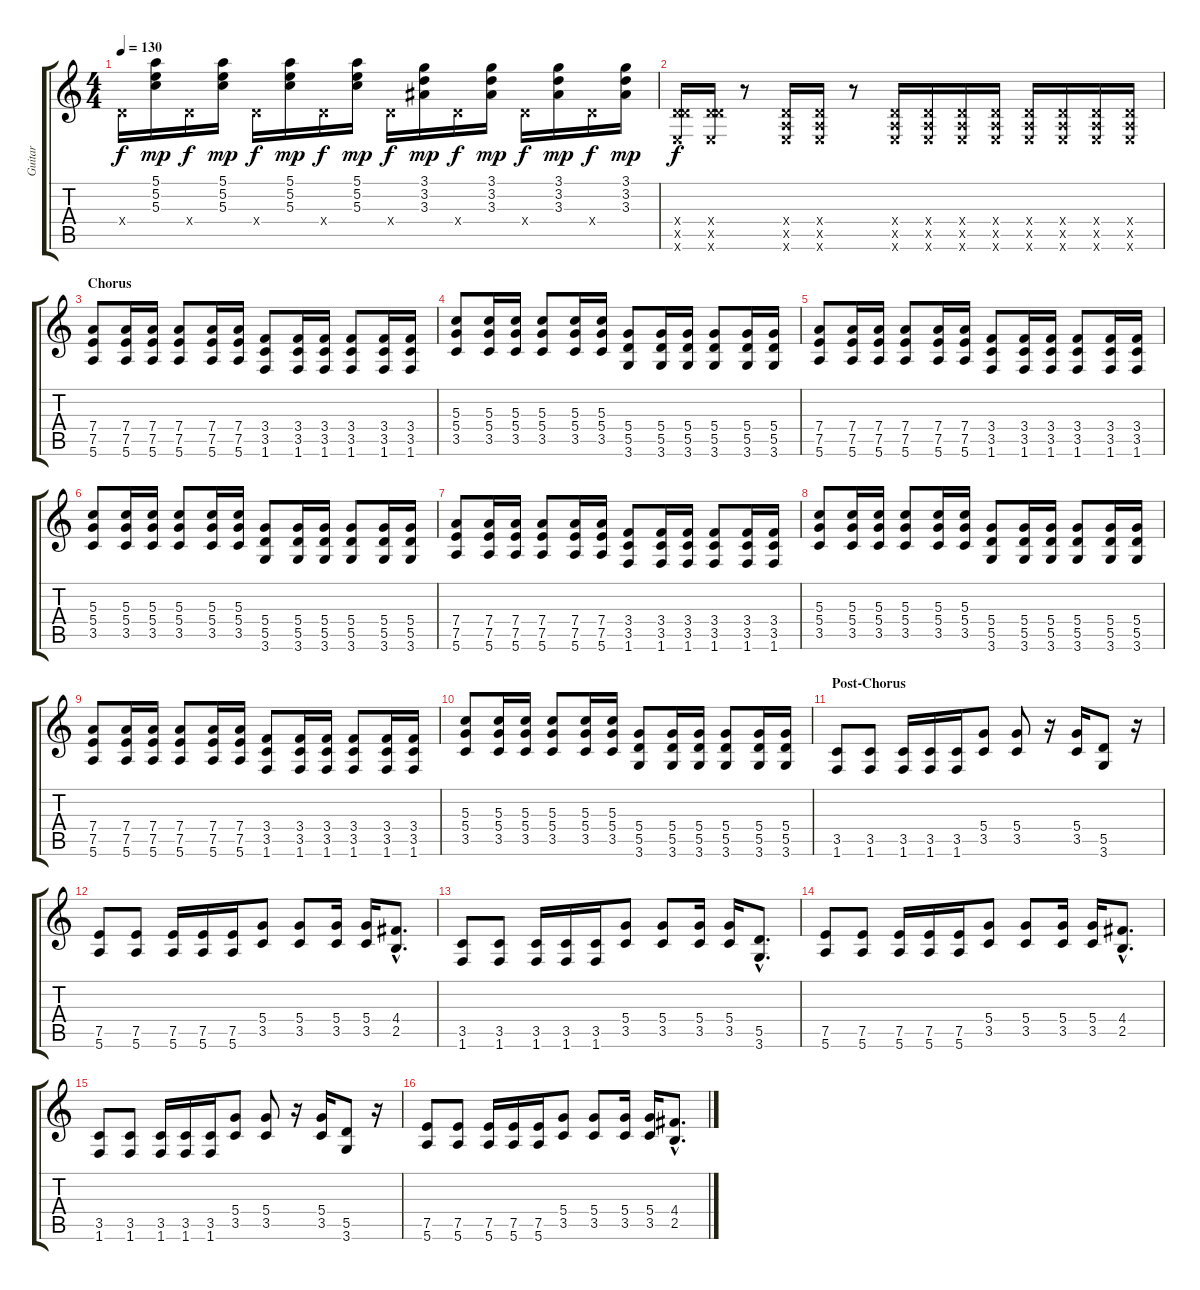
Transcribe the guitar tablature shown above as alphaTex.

\track ("Guitar" "Guitar") {instrument distortionguitar}
\staff {score tabs}
\tuning (E4 B3 G3 D3 A2 E2) {hide}
\ts (4 4)
\tempo 130
\clef g2
\ks c
0.4{x}.16{dy f} (5.1 5.2 5.3).16{dy mp} 0.4{x}.16{dy f} (5.1 5.2 5.3).16{dy mp} 0.4{x}.16{dy f} (5.1 5.2 5.3).16{dy mp} 0.4{x}.16{dy f} (5.1 5.2 5.3).16{dy mp} 0.4{x}.16{dy f} (3.1 3.2 3.3).16{dy mp} 0.4{x}.16{dy f} (3.1 3.2 3.3).16{dy mp} 0.4{x}.16{dy f} (3.1 3.2 3.3).16{dy mp} 0.4{x}.16{dy f} (3.1 3.2 3.3).16{dy mp} |
(0.4{x} 5.5{x} 0.6{x}).16{dy f} (0.4{x} 5.5{x} 0.6{x}).16 r.8 (0.4{x} 0.5{x} 0.6{x}).16 (0.4{x} 0.5{x} 0.6{x}).16 r.8 (0.4{x} 0.5{x} 0.6{x}).16 (0.4{x} 0.5{x} 0.6{x}).16 (0.4{x} 0.5{x} 0.6{x}).16 (0.4{x} 0.5{x} 0.6{x}).16 (0.4{x} 0.5{x} 0.6{x}).16 (0.4{x} 0.5{x} 0.6{x}).16 (0.4{x} 0.5{x} 0.6{x}).16 (0.4{x} 0.5{x} 0.6{x}).16 |
\section ("" "Chorus")
(7.4 7.5 5.6).8{instrument distortionguitar} (7.4 7.5 5.6).16 (7.4 7.5 5.6).16 (7.4 7.5 5.6).8 (7.4 7.5 5.6).16 (7.4 7.5 5.6).16 (3.4 3.5 1.6).8 (3.4 3.5 1.6).16 (3.4 3.5 1.6).16 (3.4 3.5 1.6).8 (3.4 3.5 1.6).16 (3.4 3.5 1.6).16 |
(5.3 5.4 3.5).8 (5.3 5.4 3.5).16 (5.3 5.4 3.5).16 (5.3 5.4 3.5).8 (5.3 5.4 3.5).16 (5.3 5.4 3.5).16 (5.4 5.5 3.6).8 (5.4 5.5 3.6).16 (5.4 5.5 3.6).16 (5.4 5.5 3.6).8 (5.4 5.5 3.6).16 (5.4 5.5 3.6).16 |
(7.4 7.5 5.6).8 (7.4 7.5 5.6).16 (7.4 7.5 5.6).16 (7.4 7.5 5.6).8 (7.4 7.5 5.6).16 (7.4 7.5 5.6).16 (3.4 3.5 1.6).8 (3.4 3.5 1.6).16 (3.4 3.5 1.6).16 (3.4 3.5 1.6).8 (3.4 3.5 1.6).16 (3.4 3.5 1.6).16 |
(5.3 5.4 3.5).8 (5.3 5.4 3.5).16 (5.3 5.4 3.5).16 (5.3 5.4 3.5).8 (5.3 5.4 3.5).16 (5.3 5.4 3.5).16 (5.4 5.5 3.6).8 (5.4 5.5 3.6).16 (5.4 5.5 3.6).16 (5.4 5.5 3.6).8 (5.4 5.5 3.6).16 (5.4 5.5 3.6).16 |
(7.4 7.5 5.6).8 (7.4 7.5 5.6).16 (7.4 7.5 5.6).16 (7.4 7.5 5.6).8 (7.4 7.5 5.6).16 (7.4 7.5 5.6).16 (3.4 3.5 1.6).8 (3.4 3.5 1.6).16 (3.4 3.5 1.6).16 (3.4 3.5 1.6).8 (3.4 3.5 1.6).16 (3.4 3.5 1.6).16 |
(5.3 5.4 3.5).8 (5.3 5.4 3.5).16 (5.3 5.4 3.5).16 (5.3 5.4 3.5).8 (5.3 5.4 3.5).16 (5.3 5.4 3.5).16 (5.4 5.5 3.6).8 (5.4 5.5 3.6).16 (5.4 5.5 3.6).16 (5.4 5.5 3.6).8 (5.4 5.5 3.6).16 (5.4 5.5 3.6).16 |
(7.4 7.5 5.6).8 (7.4 7.5 5.6).16 (7.4 7.5 5.6).16 (7.4 7.5 5.6).8 (7.4 7.5 5.6).16 (7.4 7.5 5.6).16 (3.4 3.5 1.6).8 (3.4 3.5 1.6).16 (3.4 3.5 1.6).16 (3.4 3.5 1.6).8 (3.4 3.5 1.6).16 (3.4 3.5 1.6).16 |
(5.3 5.4 3.5).8 (5.3 5.4 3.5).16 (5.3 5.4 3.5).16 (5.3 5.4 3.5).8 (5.3 5.4 3.5).16 (5.3 5.4 3.5).16 (5.4 5.5 3.6).8 (5.4 5.5 3.6).16 (5.4 5.5 3.6).16 (5.4 5.5 3.6).8 (5.4 5.5 3.6).16 (5.4 5.5 3.6).16 |
\section ("" "Post-Chorus")
(3.5 1.6).8 (3.5 1.6).8 (3.5 1.6).16 (3.5 1.6).16 (3.5 1.6).16 (5.4 3.5).8 (5.4 3.5).8 r.16 (5.4 3.5).16 (5.5 3.6).8 r.16 |
(7.5 5.6).8 (7.5 5.6).8 (7.5 5.6).16 (7.5 5.6).16 (7.5 5.6).16 (5.4 3.5).8 (5.4 3.5).8 (5.4 3.5).16 (5.4 3.5).16 (4.4{hac} 2.5{hac}).8{d} |
(3.5 1.6).8 (3.5 1.6).8 (3.5 1.6).16 (3.5 1.6).16 (3.5 1.6).16 (5.4 3.5).8 (5.4 3.5).8 (5.4 3.5).16 (5.4 3.5).16 (5.5{hac} 3.6{hac}).8{d} |
(7.5 5.6).8 (7.5 5.6).8 (7.5 5.6).16 (7.5 5.6).16 (7.5 5.6).16 (5.4 3.5).8 (5.4 3.5).8 (5.4 3.5).16 (5.4 3.5).16 (4.4{hac} 2.5{hac}).8{d} |
(3.5 1.6).8 (3.5 1.6).8 (3.5 1.6).16 (3.5 1.6).16 (3.5 1.6).16 (5.4 3.5).8 (5.4 3.5).8 r.16 (5.4 3.5).16 (5.5 3.6).8 r.16 |
(7.5 5.6).8 (7.5 5.6).8 (7.5 5.6).16 (7.5 5.6).16 (7.5 5.6).16 (5.4 3.5).8 (5.4 3.5).8 (5.4 3.5).16 (5.4 3.5).16 (4.4{hac} 2.5{hac}).8{d}
